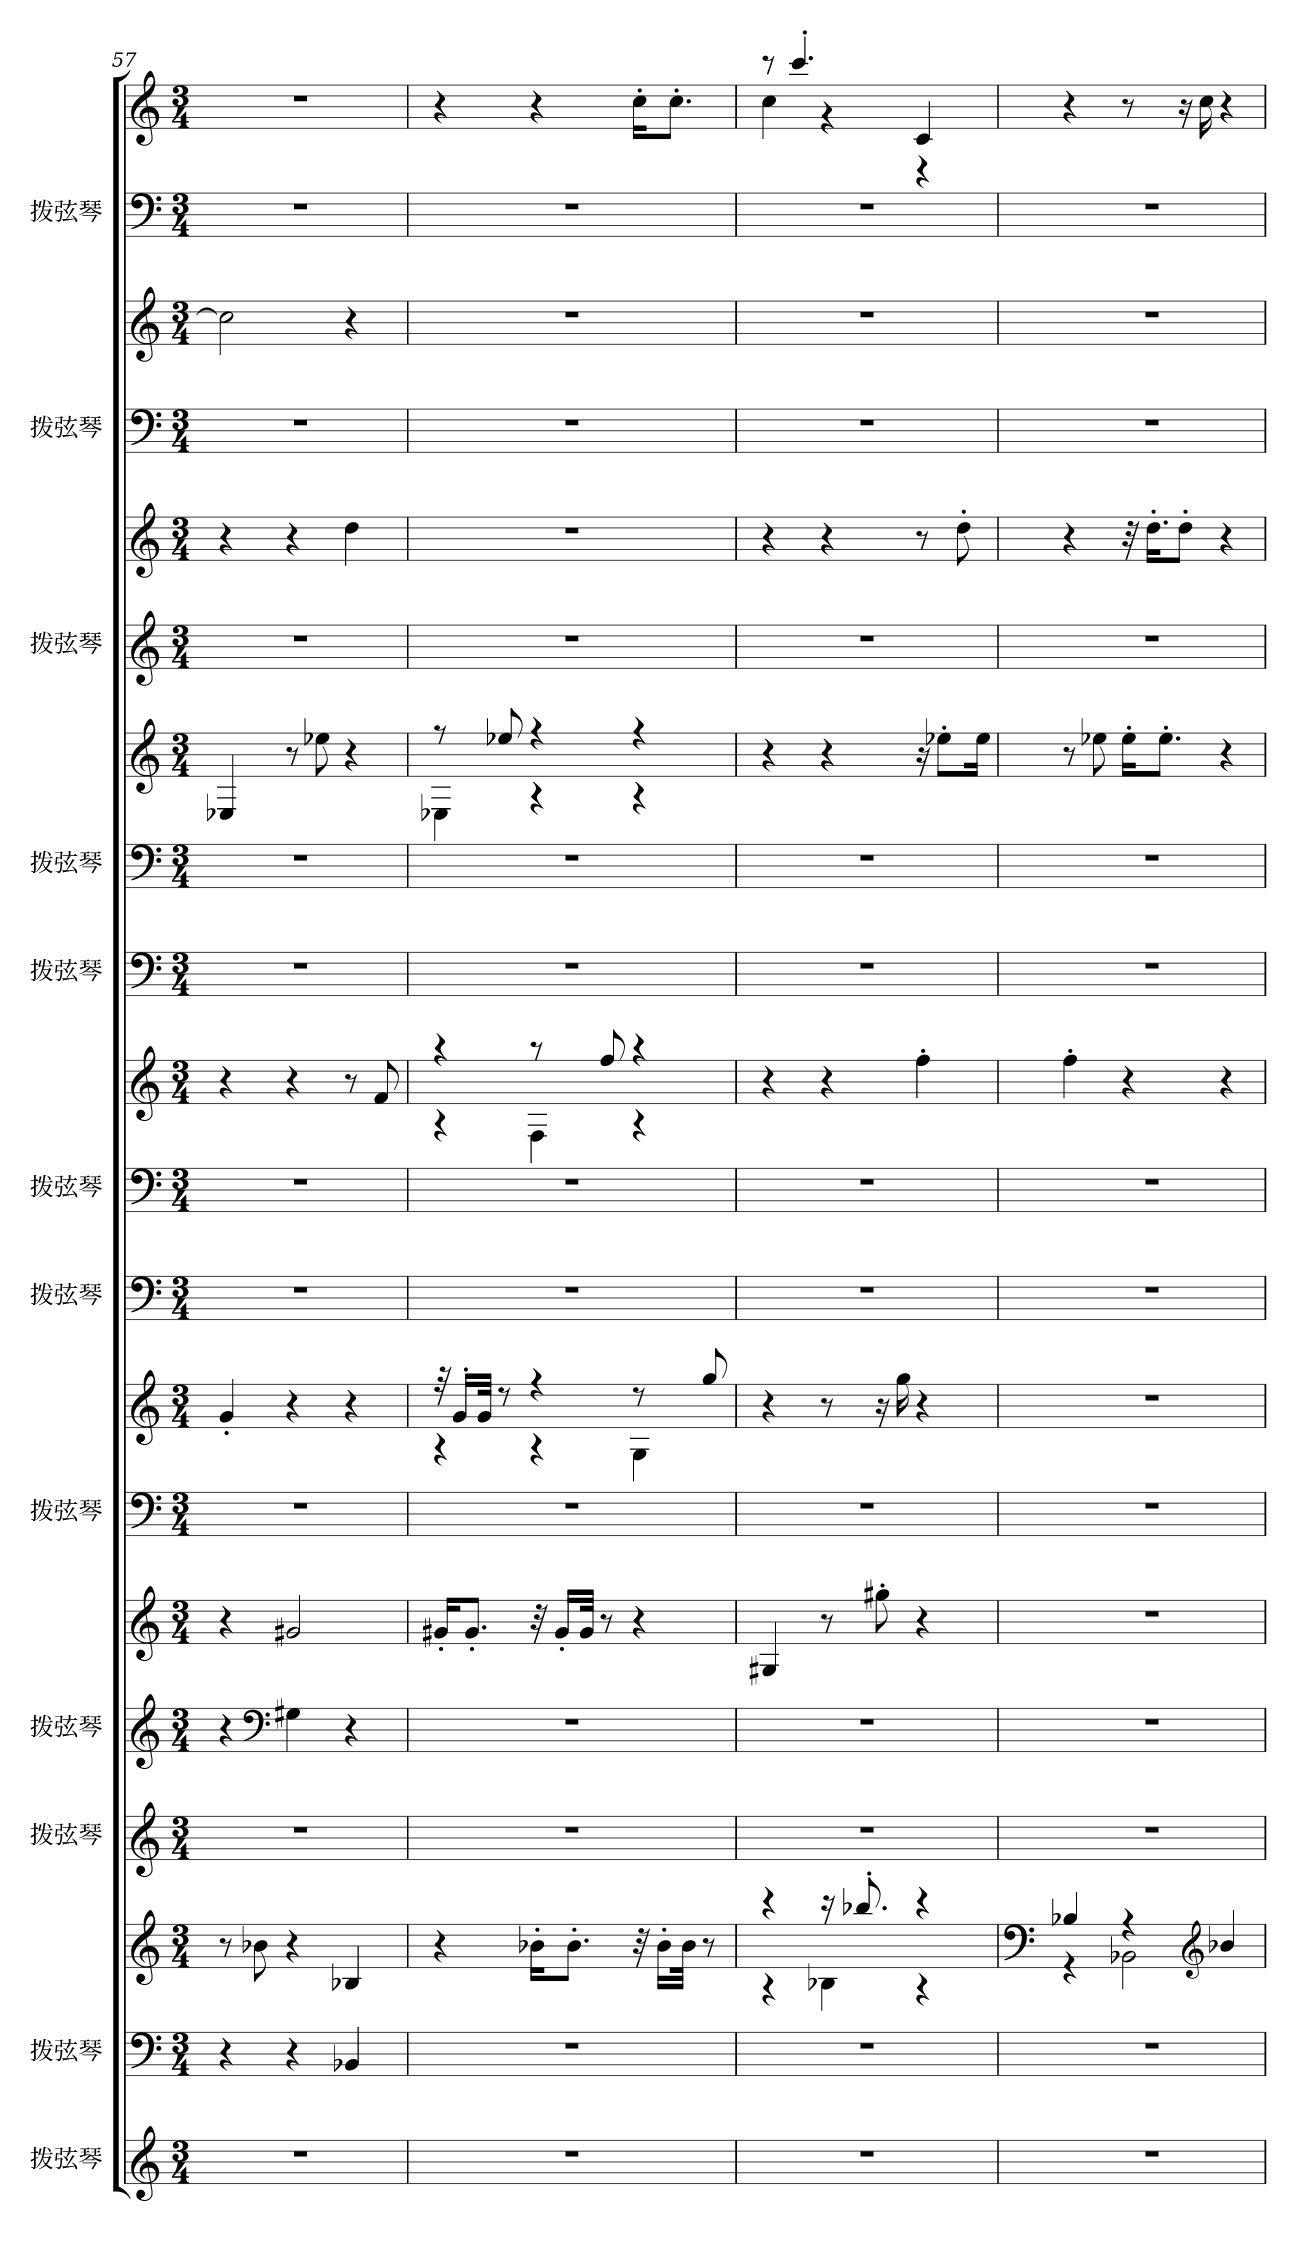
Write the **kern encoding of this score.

**kern	**kern	**kern	**kern	**kern	**kern	**kern	**kern	**kern	**kern	**kern	**kern	**kern	**kern	**kern	**kern	**kern	**kern	**kern	**kern
*part12	*part11	*part11	*part10	*part9	*part9	*part8	*part8	*part7	*part6	*part6	*part5	*part4	*part4	*part3	*part3	*part2	*part2	*part1	*part1
*staff20	*staff19	*staff18	*staff17	*staff16	*staff15	*staff14	*staff13	*staff12	*staff11	*staff10	*staff9	*staff8	*staff7	*staff6	*staff5	*staff4	*staff3	*staff2	*staff1
*I"拨弦琴	*I"拨弦琴	*	*I"拨弦琴	*I"拨弦琴	*	*I"拨弦琴	*	*I"拨弦琴	*I"拨弦琴	*	*I"拨弦琴	*I"拨弦琴	*	*I"拨弦琴	*	*I"拨弦琴	*	*I"拨弦琴	*
*clefG2	*clefF4	*clefG2	*clefG2	*clefG2	*clefG2	*clefF4	*clefG2	*clefF4	*clefF4	*clefG2	*clefF4	*clefF4	*clefG2	*clefG2	*clefG2	*clefF4	*clefG2	*clefF4	*clefG2
*k[]	*k[]	*k[]	*k[]	*k[]	*k[]	*k[]	*k[]	*k[]	*k[]	*k[]	*k[]	*k[]	*k[]	*k[]	*k[]	*k[]	*k[]	*k[]	*k[]
*M3/4	*M3/4	*M3/4	*M3/4	*M3/4	*M3/4	*M3/4	*M3/4	*M3/4	*M3/4	*M3/4	*M3/4	*M3/4	*M3/4	*M3/4	*M3/4	*M3/4	*M3/4	*M3/4	*M3/4
=57	=57	=57	=57	=57	=57	=57	=57	=57	=57	=57	=57	=57	=57	=57	=57	=57	=57	=57	=57
2.r	4r	8r	2.r	4r	4r	2.r	4g'/	2.r	2.r	4r	2.r	2.r	4E-X/	2.r	4r	2.r	2cc#\]	2.r	2.r
.	.	8b-X\	.	.	.	.	.	.	.	.	.	.	.	.	.	.	.	.	.
*	*	*	*	*clefF4	*	*	*	*	*	*	*	*	*	*	*	*	*	*	*
.	4r	4r	.	4G#X\	2g#X/	.	4r	.	.	4r	.	.	8r	.	4r	.	.	.	.
.	.	.	.	.	.	.	.	.	.	.	.	.	8ee-X\	.	.	.	.	.	.
.	4BB-X/	4B-X/	.	4r	.	.	4r	.	.	8r	.	.	4r	.	4dd\	.	4r	.	.
.	.	.	.	.	.	.	.	.	.	8f/	.	.	.	.	.	.	.	.	.
=58	=58	=58	=58	=58	=58	=58	=58	=58	=58	=58	=58	=58	=58	=58	=58	=58	=58	=58	=58
*	*	*	*	*	*	*	*^	*	*	*^	*	*	*^	*	*	*	*	*	*
2.r	2.r	4r	2.r	2.r	16g#X'/KL	2.r	32r	4r	2.r	2.r	4r	4r	2.r	2.r	8r	4E-X\	2.r	2.r	2.r	2.r	2.r	4r
.	.	.	.	.	.	.	16g'/LL	.	.	.	.	.	.	.	.	.	.	.	.	.	.	.
.	.	.	.	.	8.g#'/J	.	.	.	.	.	.	.	.	.	.	.	.	.	.	.	.	.
.	.	.	.	.	.	.	32g/JJk	.	.	.	.	.	.	.	.	.	.	.	.	.	.	.
.	.	.	.	.	.	.	8r	.	.	.	.	.	.	.	8ee-X/	.	.	.	.	.	.	.
.	.	16b-X'\KL	.	.	32r	.	4r	4r	.	.	8r	4F\	.	.	4r	4r	.	.	.	.	.	4r
.	.	.	.	.	16g#'/LL	.	.	.	.	.	.	.	.	.	.	.	.	.	.	.	.	.
.	.	8.b-'\J	.	.	.	.	.	.	.	.	.	.	.	.	.	.	.	.	.	.	.	.
.	.	.	.	.	32g#/JJk	.	.	.	.	.	.	.	.	.	.	.	.	.	.	.	.	.
.	.	.	.	.	8r	.	.	.	.	.	8ff/	.	.	.	.	.	.	.	.	.	.	.
.	.	32r	.	.	4r	.	8r	4G\	.	.	4r	4r	.	.	4r	4r	.	.	.	.	.	16cc'\KL
.	.	16b-'\LL	.	.	.	.	.	.	.	.	.	.	.	.	.	.	.	.	.	.	.	.
.	.	.	.	.	.	.	.	.	.	.	.	.	.	.	.	.	.	.	.	.	.	8.cc'\J
.	.	32b-\JJk	.	.	.	.	.	.	.	.	.	.	.	.	.	.	.	.	.	.	.	.
.	.	8r	.	.	.	.	8gg/	.	.	.	.	.	.	.	.	.	.	.	.	.	.	.
*	*	*	*	*	*	*	*v	*v	*	*	*v	*v	*	*	*v	*v	*	*	*	*	*	*
!!LO:PB:g=z
=59	=59	=59	=59	=59	=59	=59	=59	=59	=59	=59	=59	=59	=59	=59	=59	=59	=59	=59	=59
*	*	*^	*	*	*	*	*	*	*	*	*	*	*	*	*	*	*	*	*^
2.r	2.r	4r	4r	2.r	2.r	4G#X/	2.r	4r	2.r	2.r	4r	2.r	2.r	4r	2.r	4r	2.r	2.r	2.r	8r	4cc\
.	.	.	.	.	.	.	.	.	.	.	.	.	.	.	.	.	.	.	.	4.ccc'/	.
.	.	16r	4B-X\	.	.	8r	.	8r	.	.	4r	.	.	4r	.	4r	.	.	.	.	4r
.	.	8.bb-X'/	.	.	.	.	.	.	.	.	.	.	.	.	.	.	.	.	.	.	.
.	.	.	.	.	.	8gg#X'\	.	16r	.	.	.	.	.	.	.	.	.	.	.	.	.
.	.	.	.	.	.	.	.	16gg\	.	.	.	.	.	.	.	.	.	.	.	.	.
.	.	4r	4r	.	.	4r	.	4r	.	.	4ff'\	.	.	16r	.	8r	.	.	.	4c/	4r
.	.	.	.	.	.	.	.	.	.	.	.	.	.	8ee-X'\L	.	.	.	.	.	.	.
.	.	.	.	.	.	.	.	.	.	.	.	.	.	.	.	8dd'\	.	.	.	.	.
.	.	.	.	.	.	.	.	.	.	.	.	.	.	16ee-\Jk	.	.	.	.	.	.	.
*	*	*	*	*	*	*	*	*	*	*	*	*	*	*	*	*	*	*	*	*v	*v
=60	=60	=60	=60	=60	=60	=60	=60	=60	=60	=60	=60	=60	=60	=60	=60	=60	=60	=60	=60	=60
*	*	*clefF4	*	*	*	*	*	*	*	*	*	*	*	*	*	*	*	*	*	*
2.r	2.r	4B-X/	4r	2.r	2.r	2.r	2.r	2.r	2.r	2.r	4ff'\	2.r	2.r	8r	2.r	4r	2.r	2.r	2.r	4r
.	.	.	.	.	.	.	.	.	.	.	.	.	.	8ee-X\	.	.	.	.	.	.
.	.	4r	2BB-X\	.	.	.	.	.	.	.	4r	.	.	16ee-'\KL	.	32r	.	.	.	8r
.	.	.	.	.	.	.	.	.	.	.	.	.	.	.	.	16.dd'\KL	.	.	.	.
.	.	.	.	.	.	.	.	.	.	.	.	.	.	8.ee-'\J	.	.	.	.	.	.
.	.	.	.	.	.	.	.	.	.	.	.	.	.	.	.	8dd'\J	.	.	.	16r
.	.	.	.	.	.	.	.	.	.	.	.	.	.	.	.	.	.	.	.	16cc\
*	*	*clefG2	*	*	*	*	*	*	*	*	*	*	*	*	*	*	*	*	*	*
.	.	4b-X/	.	.	.	.	.	.	.	.	4r	.	.	4r	.	4r	.	.	.	4r
*	*	*v	*v	*	*	*	*	*	*	*	*	*	*	*	*	*	*	*	*	*
=	=	=	=	=	=	=	=	=	=	=	=	=	=	=	=	=	=	=	=
*-	*-	*-	*-	*-	*-	*-	*-	*-	*-	*-	*-	*-	*-	*-	*-	*-	*-	*-	*-
